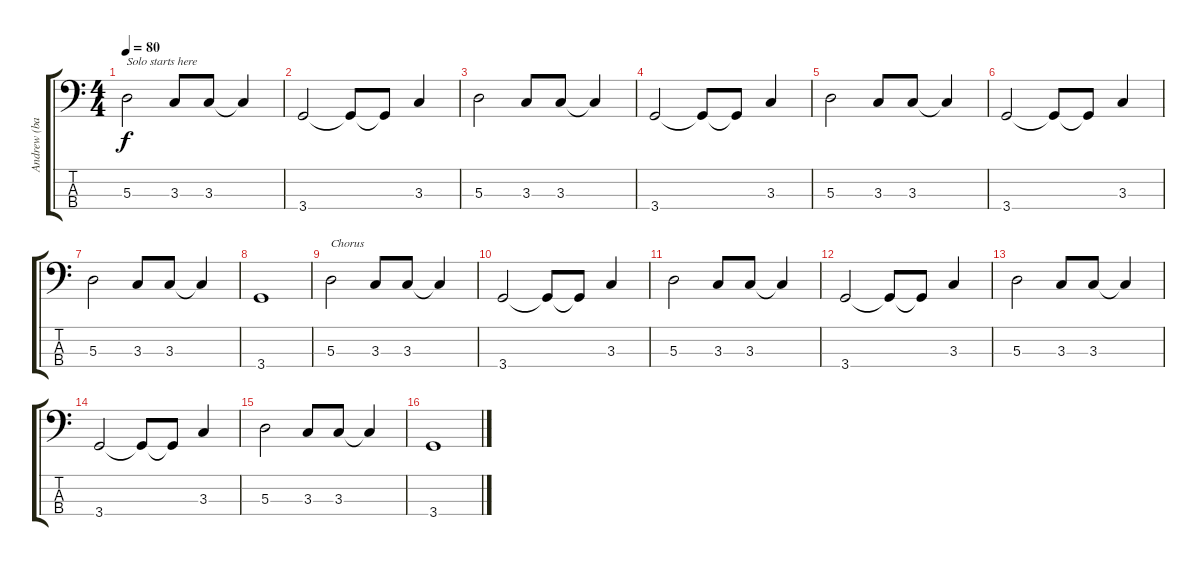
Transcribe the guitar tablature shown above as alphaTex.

\track ("Andrew (bass)" "Andrew (ba") {instrument electricbassfinger}
\staff {score tabs}
\tuning (G2 D2 A1 E1) {hide}
\ts (4 4)
\tempo 80
\clef f4
\ks c
5.3.2{txt "Solo starts here" dy f volume 8} 3.3.8 3.3.8 3.3{t}.4 |
3.4.2 3.4{t}.8 3.4{t}.8 3.3.4 |
5.3.2 3.3.8 3.3.8 3.3{t}.4 |
3.4.2 3.4{t}.8 3.4{t}.8 3.3.4 |
5.3.2 3.3.8 3.3.8 3.3{t}.4 |
3.4.2 3.4{t}.8 3.4{t}.8 3.3.4 |
5.3.2 3.3.8 3.3.8 3.3{t}.4 |
3.4.1 |
5.3.2{txt "Chorus" volume 12} 3.3.8 3.3.8 3.3{t}.4 |
3.4.2 3.4{t}.8 3.4{t}.8 3.3.4 |
5.3.2 3.3.8 3.3.8 3.3{t}.4 |
3.4.2 3.4{t}.8 3.4{t}.8 3.3.4 |
5.3.2 3.3.8 3.3.8 3.3{t}.4 |
3.4.2 3.4{t}.8 3.4{t}.8 3.3.4 |
5.3.2 3.3.8 3.3.8 3.3{t}.4 |
3.4.1
